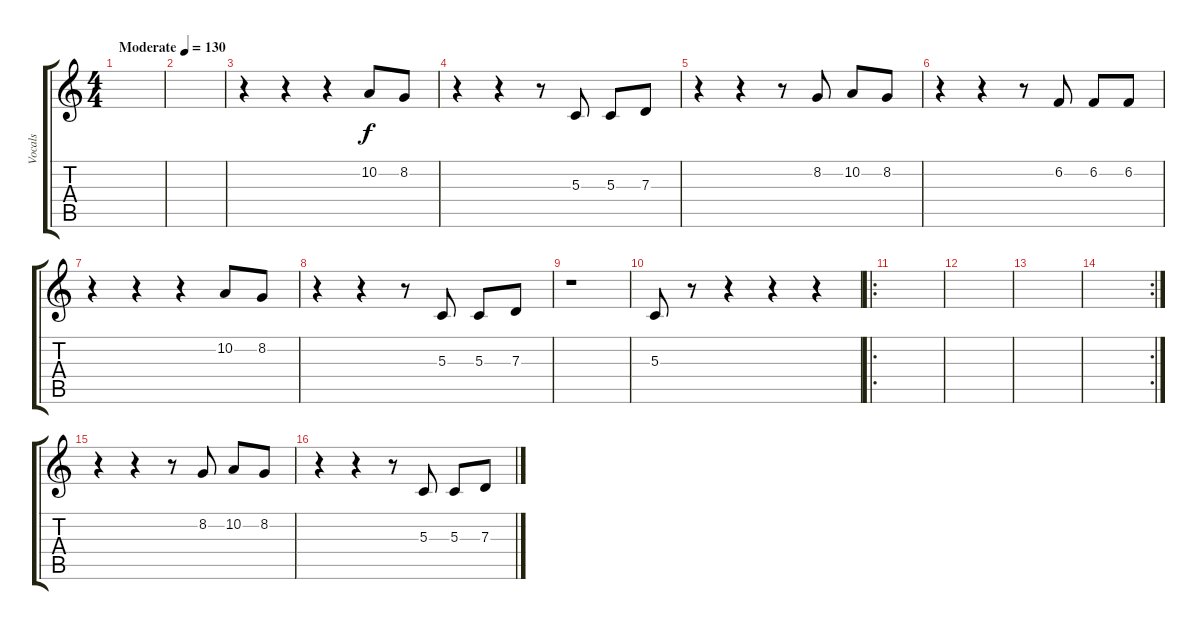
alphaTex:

\track ("Vocals" "Vocals") {instrument lead3calliope}
\staff {score tabs}
\tuning (E4 B3 G3 D3 A2 E2) {hide}
\ts (4 4)
\tempo (130 "Moderate")
\clef g2
\ks c
|
|
r.4 r.4 r.4 10.2.8 8.2.8 |
r.4 r.4 r.8 5.3.8 5.3.8 7.3.8 |
r.4 r.4 r.8 8.2.8 10.2.8 8.2.8 |
r.4 r.4 r.8 6.2.8 6.2.8 6.2.8 |
r.4 r.4 r.4 10.2.8 8.2.8 |
r.4 r.4 r.8 5.3.8 5.3.8 7.3.8 |
r.1 |
5.3.8 r.8 r.4 r.4 r.4 |
\ro
|
|
|
\rc 2
|
r.4 r.4 r.8 8.2.8 10.2.8 8.2.8 |
r.4 r.4 r.8 5.3.8 5.3.8 7.3.8
